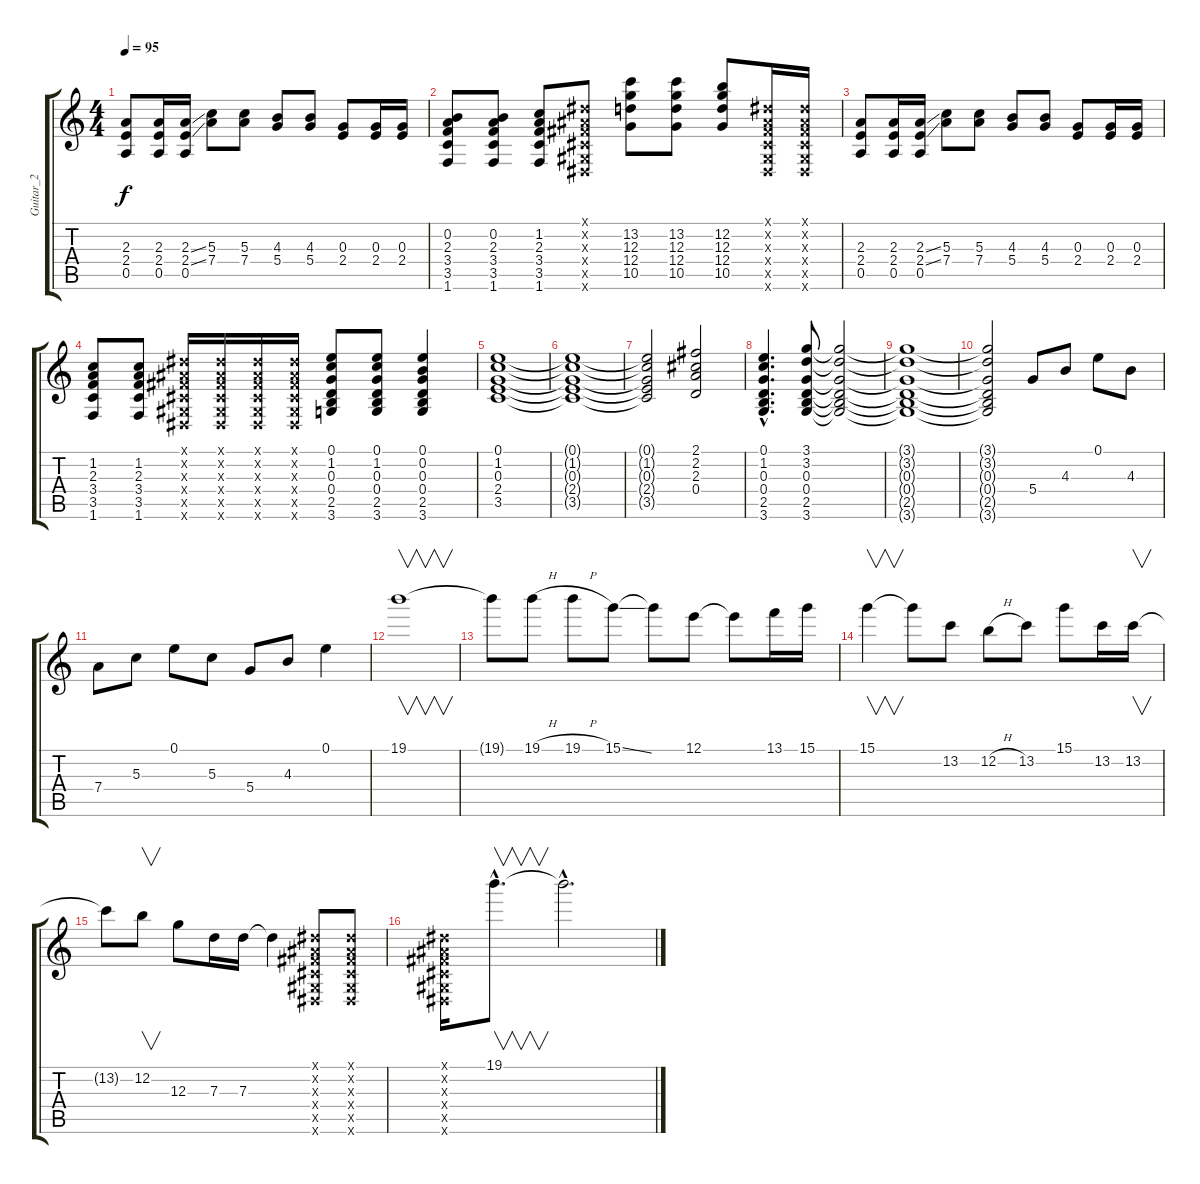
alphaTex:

\track ("Guitar_2" "Guitar_2") {instrument distortionguitar}
\staff {score tabs}
\tuning (E4 B3 G3 D3 A2 E2) {hide}
\ts (4 4)
\tempo 95
\clef g2
\ks c
(2.3 2.4 0.5).8{dy f} (2.3 2.4 0.5).16 (2.3{ss} 2.4{ss} 0.5).16 (5.3 7.4).8 (5.3 7.4).8 (4.3 5.4).8 (4.3 5.4).8 (0.3 2.4).8 (0.3 2.4).16 (0.3 2.4).16 |
(0.2 2.3 3.4 3.5 1.6).8 (0.2 2.3 3.4 3.5 1.6).8 (1.2 2.3 3.4 3.5 1.6).8 (-1.1{x} -1.2{x} -1.3{x} -1.4{x} -1.5{x} -1.6{x}).8 (13.2 12.3 12.4 10.5).8 (13.2 12.3 12.4 10.5).8 (12.2 12.3 12.4 10.5).8 (-1.1{x} -1.2{x} -1.3{x} -1.4{x} -1.5{x} -1.6{x}).16 (-1.1{x} -1.2{x} -1.3{x} -1.4{x} -1.5{x} -1.6{x}).16 |
(2.3 2.4 0.5).8 (2.3 2.4 0.5).16 (2.3{ss} 2.4{ss} 0.5).16 (5.3 7.4).8 (5.3 7.4).8 (4.3 5.4).8 (4.3 5.4).8 (0.3 2.4).8 (0.3 2.4).16 (0.3 2.4).16 |
(1.2 2.3 3.4 3.5 1.6).8 (1.2 2.3 3.4 3.5 1.6).8 (-1.1{x} -1.2{x} -1.3{x} -1.4{x} -1.5{x} -1.6{x}).16 (-1.1{x} -1.2{x} -1.3{x} -1.4{x} -1.5{x} -1.6{x}).16 (-1.1{x} -1.2{x} -1.3{x} -1.4{x} -1.5{x} -1.6{x}).16 (-1.1{x} -1.2{x} -1.3{x} -1.4{x} -1.5{x} -1.6{x}).16 (0.1 1.2 0.3 0.4 2.5 3.6).8 (0.1 1.2 0.3 0.4 2.5 3.6).8 (0.1 0.2 0.3 0.4 2.5 3.6).4 |
(0.1 1.2 0.3 2.4 3.5).1 |
(0.1{t} 1.2{t} 0.3{t} 2.4{t} 3.5{t}).1 |
(0.1{t} 1.2{t} 0.3{t} 2.4{t} 3.5{t}).2 (2.1 2.2 2.3 0.4).2 |
(0.1{hac} 1.2{hac} 0.3{hac} 0.4{hac} 2.5{hac} 3.6{hac}).4{d} (3.1 3.2 0.3 0.4 2.5 3.6).8 (3.1{t} 3.2{t} 0.3{t} 0.4{t} 2.5{t} 3.6{t}).2 |
(3.1{t} 3.2{t} 0.3{t} 0.4{t} 2.5{t} 3.6{t}).1 |
(3.1{t} 3.2{t} 0.3{t} 0.4{t} 2.5{t} 3.6{t}).2 5.4.8 4.3.8 0.1.8 4.3.8 |
7.4.8 5.3.8 0.1.8 5.3.8 5.4.8 4.3.8 0.1.4 |
19.1.1{v} |
19.1{t}.8 19.1{h}.8 19.1{h}.8 15.1{ss}.8 15.1{t}.8 12.1.8 12.1{t}.8 13.1.16 15.1.16 |
15.1.4{v} 15.1{t}.8 13.2.8 12.2{h}.8 13.2.8 15.1.8 13.2.16 13.2.16{v} |
13.2{t}.8 12.2.8{v} 12.3.8 7.3.16 7.3.16 7.3{t}.4 (-1.1{x} -1.2{x} -1.3{x} -1.4{x} -1.5{x} -1.6{x}).8 (-1.1{x} -1.2{x} -1.3{x} -1.4{x} -1.5{x} -1.6{x}).8 |
(-1.1{x} -1.2{x} -1.3{x} -1.4{x} -1.5{x} -1.6{x}).16 19.1{hac}.8{v d} 19.1{hac t}.2{d}
